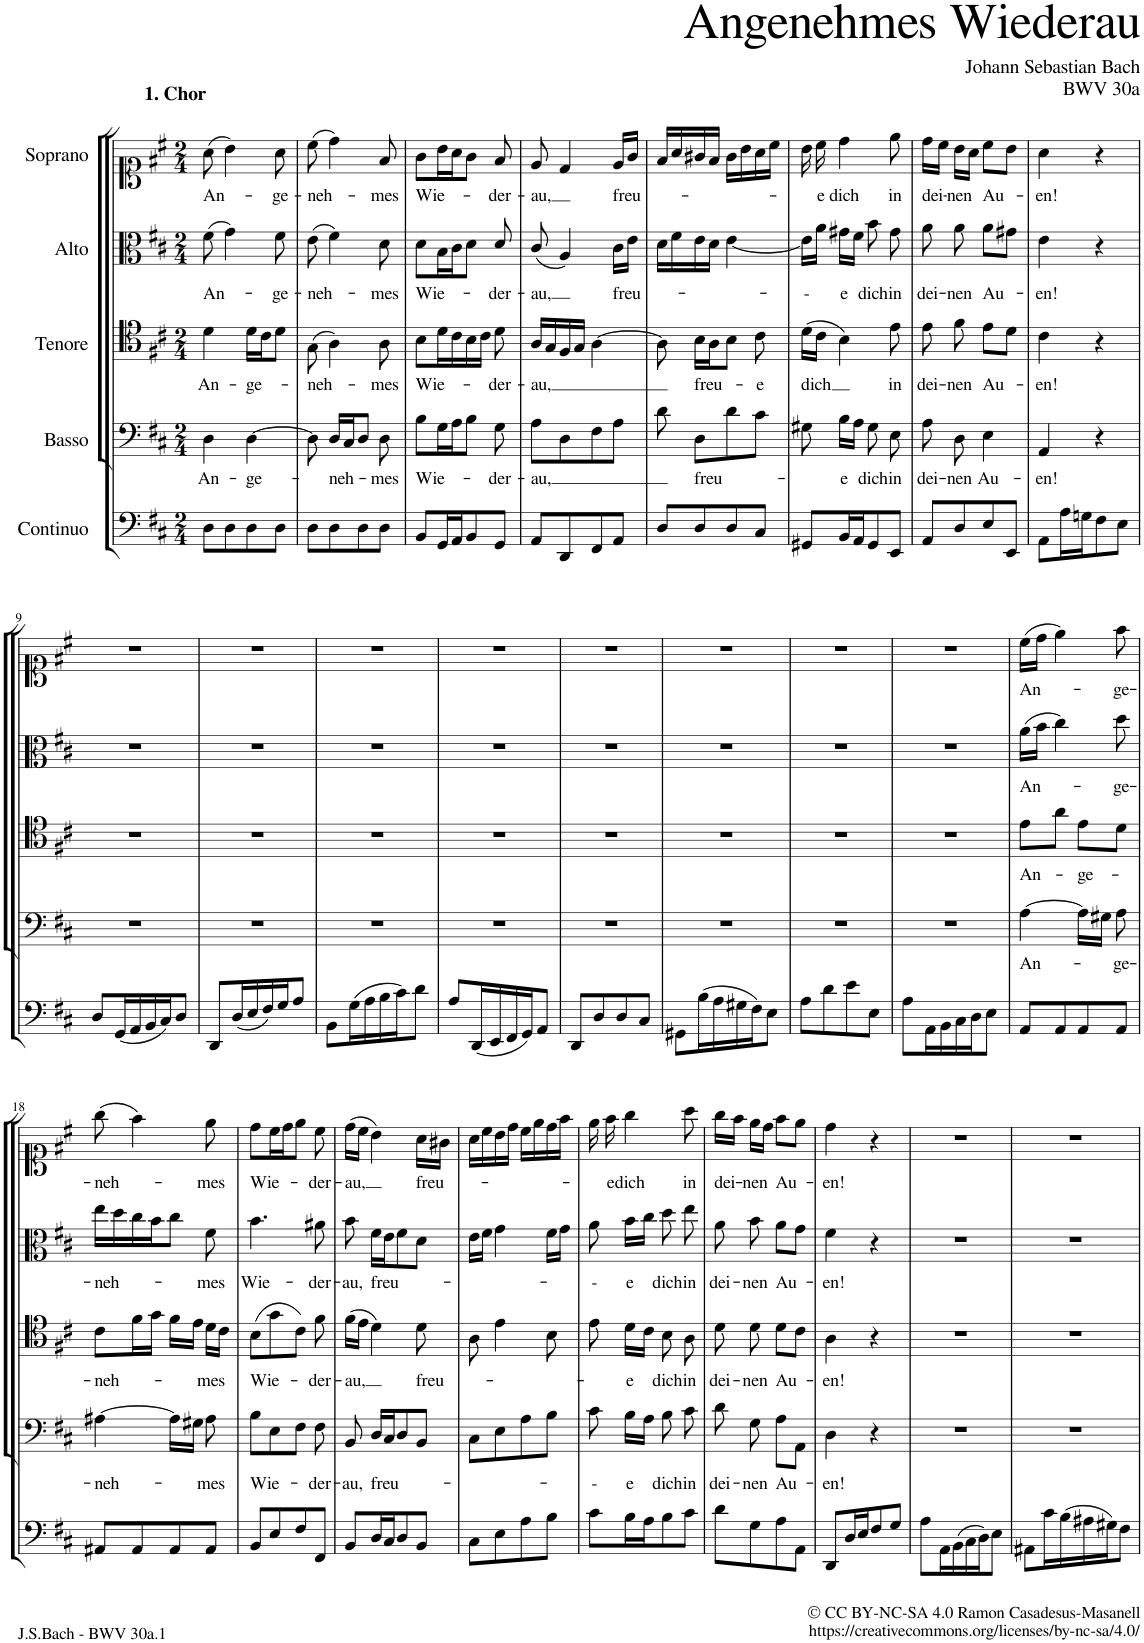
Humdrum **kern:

**kern	**kern	**text	**kern	**text	**kern	**text	**kern	**text
*part5	*part4	*part4	*part3	*part3	*part2	*part2	*part1	*part1
*staff5	*staff4	*staff4	*staff3	*staff3	*staff2	*staff2	*staff1	*staff1
*I"Continuo	*I"Basso	*	*I"Tenore	*	*I"Alto	*	*I"Soprano	*
*clefF4	*clefF4	*	*clefC4	*	*clefC3	*	*clefC1	*
*k[f#c#]	*k[f#c#]	*	*k[f#c#]	*	*k[f#c#]	*	*k[f#c#]	*
*M2/4	*M2/4	*	*M2/4	*	*M2/4	*	*M2/4	*
=1	=1	=1	=1	=1	=1	=1	=1	=1
!	!	!	!	!	!	!	!LO:TX:a:B:t=1. Chor	!
!	!	!LO:LY:b	!	!LO:LY:b	!	!LO:LY:b	!	!LO:LY:b
8D\L	4D\	An-	4d\	An-	(8f#\	An-	(8a\	An-
8D\	.	.	.	.	4g\)	.	4b\)	.
!	!	!LO:LY:b	!	!LO:LY:b	!	!	!	!
8D\	[4D\	-ge-	16d\LL	-ge-	.	.	.	.
.	.	.	16c#\J	.	.	.	.	.
!	!	!	!	!	!	!LO:LY:b	!	!LO:LY:b
8D\J	.	.	8d\J	.	8f#\	-ge-	8a\	-ge-
=2	=2	=2	=2	=2	=2	=2	=2	=2
!	!	!	!	!LO:LY:b	!	!LO:LY:b	!	!LO:LY:b
8D\L	8D\]	.	(8G\	-neh-	(8e\	-neh-	(8cc#\	-neh-
!	!	!LO:LY:b	!	!	!	!	!	!
8D\	16D/LL	-neh-	4A\)	.	4f#\)	.	4dd\)	.
.	16C#/J	.	.	.	.	.	.	.
8D\	8D/J	.	.	.	.	.	.	.
!	!	!LO:LY:b	!	!LO:LY:b	!	!LO:LY:b	!	!LO:LY:b
8D\J	8D\	-mes	8A\	mes	8d\	-mes	8f#/	-mes
=3	=3	=3	=3	=3	=3	=3	=3	=3
!	!	!LO:LY:b	!	!LO:LY:b	!	!LO:LY:b	!	!LO:LY:b
8BB/L	8B\L	Wie-	8B\L	Wie-	8d\L	Wie-	8g\L	Wie-
16GG/L	16G\L	.	16d\L	.	16B\L	.	16b\L	.
16AA/J	16A\J	.	16c#\	.	16c#\J	.	16a\J	.
8BB/	8B\J	.	16B\	.	8d\J	.	8g\J	.
.	.	.	16c#\JJ	.	.	.	.	.
!	!	!LO:LY:b	!	!LO:LY:b	!	!LO:LY:b	!	!LO:LY:b
8GG/J	8G\	der-	8d\	der-	8d/	-der-	8f#/	-der-
=4	=4	=4	=4	=4	=4	=4	=4	=4
!	!	!LO:LY:b	!	!LO:LY:b	!	!LO:LY:b	!	!LO:LY:b
8AA/L	8A\L	-au,	16A/LL	-au,	(8c#/	-au,	8e/	-au,
.	.	.	16G/	.	.	.	.	.
8DD/	8D\	.	16F#/	.	4A/)	.	4d/	.
.	.	.	16G/JJ	.	.	.	.	.
8FF#/	8F#\	.	[>4A\	.	.	.	.	.
!	!	!	!	!	!	!LO:LY:b	!	!LO:LY:b
8AA/J	8A\J	.	.	.	16c#\LL	freu-	16e/LL	freu-
.	.	.	.	.	16e\JJ	.	16g/JJ	.
=5	=5	=5	=5	=5	=5	=5	=5	=5
8D/L	8d\	.	8A\]	.	16d\LL	.	16f#/LL	.
.	.	.	.	.	16f#\	.	16a/	.
!	!	!LO:LY:b	!	!LO:LY:b	!	!	!	!
8D/	8D\L	freu-	16B\LL	freu-	16e\	.	16g#X/	.
.	.	.	16A\J	.	16d\JJ	.	16f#/JJ	.
8D/	8d\	.	8B\J	.	[<4e\	.	16g#\LL	.
.	.	.	.	.	.	.	16b\	.
!	!	!	!	!LO:LY:b	!	!	!	!
8C#/J	8c#\J	.	8c#\	-e	.	.	16a\	.
.	.	.	.	.	.	.	16cc#\JJ	.
=6	=6	=6	=6	=6	=6	=6	=6	=6
!	!	!	!	!LO:LY:b	!	!LO:LY:b	!	!
8GG#X/L	8G#X\	.	(16d\LL	-dich	16e\LL]	--	16b\	.
!	!	!	!	!	!	!	!	!LO:LY:b
.	.	.	16c#\JJ	.	16a\JJ	.	16cc#\	-e
!	!	!LO:LY:b	!	!	!	!LO:LY:b	!	!LO:LY:b
16BB/L	16B\LL	e	4B\)	.	16g#X\LL	e	4dd\	dich
16AA/J	16A\JJ	.	.	.	16f#\JJ	.	.	.
!	!	!LO:LY:b	!	!	!	!LO:LY:b	!	!
8GG#/	8G#\	dich	.	.	8b\	dich	.	.
!	!	!LO:LY:b	!	!LO:LY:b	!	!LO:LY:b	!	!LO:LY:b
8EE/J	8E\	in	8e\	in	8g#\	in	8ee\	in
=7	=7	=7	=7	=7	=7	=7	=7	=7
!	!	!LO:LY:b	!	!LO:LY:b	!	!LO:LY:b	!	!LO:LY:b
8AA/L	8A\	dei-	8e\	dei-	8a\	dei-	16dd\LL	dei-
.	.	.	.	.	.	.	16cc#\JJ	.
!	!	!LO:LY:b	!	!LO:LY:b	!	!LO:LY:b	!	!LO:LY:b
8D/	8D\	-nen	8f#\	-nen	8a\	-nen	16b\LL	-nen
.	.	.	.	.	.	.	16a\JJ	.
!	!	!LO:LY:b	!	!LO:LY:b	!	!LO:LY:b	!	!LO:LY:b
8E/	4E\	Au-	8e\L	Au-	8a\L	Au-	8cc#\L	Au-
8EE/J	.	.	8d\J	.	8g#X\J	.	8b\J	.
=8	=8	=8	=8	=8	=8	=8	=8	=8
!	!	!LO:LY:b	!	!LO:LY:b	!	!LO:LY:b	!	!LO:LY:b
8AA\L	4AA/	-en!	4c#\	-en!	4e\	en!	4a\	-en!
16A\L	.	.	.	.	.	.	.	.
16Gn\J	.	.	.	.	.	.	.	.
8F#\	4r	.	4r	.	4r	.	4r	.
8E\J	.	.	.	.	.	.	.	.
!!LO:LB:g=z
=9	=9	=9	=9	=9	=9	=9	=9	=9
8D/L	2r	.	2r	.	2r	.	2r	.
(16GG/L	.	.	.	.	.	.	.	.
16AA/	.	.	.	.	.	.	.	.
16BB/	.	.	.	.	.	.	.	.
16C#/J)	.	.	.	.	.	.	.	.
8D/J	.	.	.	.	.	.	.	.
=10	=10	=10	=10	=10	=10	=10	=10	=10
8DD/L	2r	.	2r	.	2r	.	2r	.
(16D/L	.	.	.	.	.	.	.	.
16E/	.	.	.	.	.	.	.	.
16F#/)	.	.	.	.	.	.	.	.
16G/J	.	.	.	.	.	.	.	.
8A/J	.	.	.	.	.	.	.	.
=11	=11	=11	=11	=11	=11	=11	=11	=11
8BB\L	2r	.	2r	.	2r	.	2r	.
(16G\L	.	.	.	.	.	.	.	.
16A\	.	.	.	.	.	.	.	.
16B\	.	.	.	.	.	.	.	.
16c#\J)	.	.	.	.	.	.	.	.
8d\J	.	.	.	.	.	.	.	.
=12	=12	=12	=12	=12	=12	=12	=12	=12
8A/L	2r	.	2r	.	2r	.	2r	.
(16DD/L	.	.	.	.	.	.	.	.
16EE/	.	.	.	.	.	.	.	.
16FF#/	.	.	.	.	.	.	.	.
16GG/J)	.	.	.	.	.	.	.	.
8AA/J	.	.	.	.	.	.	.	.
=13	=13	=13	=13	=13	=13	=13	=13	=13
8DD/L	2r	.	2r	.	2r	.	2r	.
8D/	.	.	.	.	.	.	.	.
8D/	.	.	.	.	.	.	.	.
8C#/J	.	.	.	.	.	.	.	.
=14	=14	=14	=14	=14	=14	=14	=14	=14
8GG#X\L	2r	.	2r	.	2r	.	2r	.
(16B\L	.	.	.	.	.	.	.	.
16A\	.	.	.	.	.	.	.	.
16G#X\	.	.	.	.	.	.	.	.
16F#\J)	.	.	.	.	.	.	.	.
8E\J	.	.	.	.	.	.	.	.
=15	=15	=15	=15	=15	=15	=15	=15	=15
8A\L	2r	.	2r	.	2r	.	2r	.
8d\	.	.	.	.	.	.	.	.
8e\	.	.	.	.	.	.	.	.
8E\J	.	.	.	.	.	.	.	.
=16	=16	=16	=16	=16	=16	=16	=16	=16
8A\L	2r	.	2r	.	2r	.	2r	.
16AA\L	.	.	.	.	.	.	.	.
16BB\	.	.	.	.	.	.	.	.
16C#\	.	.	.	.	.	.	.	.
16D\J	.	.	.	.	.	.	.	.
8E\J	.	.	.	.	.	.	.	.
=17	=17	=17	=17	=17	=17	=17	=17	=17
!	!	!LO:LY:b	!	!LO:LY:b	!	!LO:LY:b	!	!LO:LY:b
8AA/L	[>4A\	An-	8e\L	An-	(16a\LL	An-	(16cc#\LL	An-
.	.	.	.	.	16b\JJ	.	16dd\JJ	.
8AA/	.	.	8a\J	.	4cc#\)	.	4ee\)	.
!	!	!	!	!LO:LY:b	!	!	!	!
8AA/	16A\LL]	.	8e\L	-ge-	.	.	.	.
.	16G#X\JJ	.	.	.	.	.	.	.
!	!	!LO:LY:b	!	!	!	!LO:LY:b	!	!LO:LY:b
8AA/J	8A\	-ge-	8d\J	.	8dd\	-ge-	8ff#\	-ge-
!!LO:LB:g=z
=18	=18	=18	=18	=18	=18	=18	=18	=18
!	!	!LO:LY:b	!	!LO:LY:b	!	!LO:LY:b	!	!LO:LY:b
8AA#X/L	[>4A#X\	-neh-	8c#\L	neh-	16ee\LL	-neh-	(8gg\	-neh-
.	.	.	.	.	16dd\	.	.	.
8AA#/	.	.	16f#\L	.	16cc#\	.	4ff#\)	.
.	.	.	16g\JJ	.	16b\J	.	.	.
8AA#/	16A#\LL]	.	16f#\LL	.	8cc#\J	.	.	.
.	16G#X\JJ	.	16e\JJ	.	.	.	.	.
!	!	!LO:LY:b	!	!LO:LY:b	!	!LO:LY:b	!	!LO:LY:b
8AA#/J	8A#\	-mes	16d\LL	mes	8f#\	-mes	8ee\	-mes
.	.	.	16c#\JJ	.	.	.	.	.
=19	=19	=19	=19	=19	=19	=19	=19	=19
!	!	!LO:LY:b	!	!LO:LY:b	!	!LO:LY:b	!	!LO:LY:b
8BB/L	8B\L	Wie-	(8B\L	Wie-	4.b\	Wie-	8dd\L	Wie-
8E/	8E\	.	8g\	.	.	.	16cc#\L	.
.	.	.	.	.	.	.	16dd\J	.
8F#/	8F#\J	.	8c#\J)	.	.	.	8ee\J	.
!	!	!LO:LY:b	!	!LO:LY:b	!	!LO:LY:b	!	!LO:LY:b
8FF#/J	8F#\	der-	8f#\	der-	8a#X\	-der-	8cc#\	-der-
=20	=20	=20	=20	=20	=20	=20	=20	=20
!	!	!LO:LY:b	!	!LO:LY:b	!	!LO:LY:b	!	!LO:LY:b
8BB/L	8BB/	-au,	(16f#\LL	-au,	8b\	-au,	(16dd\LL	-au,
.	.	.	16e\JJ	.	.	.	16cc#\JJ	.
!	!	!LO:LY:b	!	!	!	!LO:LY:b	!	!
16D/L	16D/LL	freu-	4d\)	.	16f#\LL	freu-	4b\)	.
16C#/J	16C#/J	.	.	.	16e\J	.	.	.
8D/	8D/	.	.	.	8f#\	.	.	.
!	!	!	!	!LO:LY:b	!	!	!	!LO:LY:b
8BB/J	8BB/J	.	8d\	freu-	8d\J	.	16a\LL	freu-
.	.	.	.	.	.	.	16g#X\JJ	.
=21	=21	=21	=21	=21	=21	=21	=21	=21
8C#\L	8C#\L	.	8A\	.	16e\LL	.	16a\LL	.
.	.	.	.	.	16f#\JJ	.	16cc#\	.
8E\	8E\	.	4e\	.	4g\	.	16b\	.
.	.	.	.	.	.	.	16dd\JJ	.
8A\	8A\	.	.	.	.	.	16cc#\LL	.
.	.	.	.	.	.	.	16ee\	.
8B\J	8B\J	.	8B\	.	16f#\LL	.	16dd\	.
.	.	.	.	.	16g\JJ	.	16ff#\JJ	.
=22	=22	=22	=22	=22	=22	=22	=22	=22
!	!	!LO:LY:b	!	!	!	!LO:LY:b	!	!
8c#\L	8c#\	--	8e\	.	8a\	--	16ee\	.
!	!	!	!	!	!	!	!	!LO:LY:b
.	.	.	.	.	.	.	16ff#\	e
!	!	!LO:LY:b	!	!LO:LY:b	!	!LO:LY:b	!	!LO:LY:b
16B\L	16B\LL	e	16d\LL	-e	16b\LL	e	4gg\	dich
16A\J	16A\JJ	.	16c#\JJ	.	16cc#\JJ	.	.	.
!	!	!LO:LY:b	!	!LO:LY:b	!	!LO:LY:b	!	!
8B\	8B\	dich	8B\	dich	8dd\	dich	.	.
!	!	!LO:LY:b	!	!LO:LY:b	!	!LO:LY:b	!	!LO:LY:b
8c#\J	8c#\	in	8A\	in	8ee\	in	8aa\	in
=23	=23	=23	=23	=23	=23	=23	=23	=23
!	!	!LO:LY:b	!	!LO:LY:b	!	!LO:LY:b	!	!LO:LY:b
8d\L	8d\	dei-	8d\	dei-	8a\	dei-	16gg\LL	dei-
.	.	.	.	.	.	.	16ff#\JJ	.
!	!	!LO:LY:b	!	!LO:LY:b	!	!LO:LY:b	!	!LO:LY:b
8G\	8G\	-nen	8d\	-nen	8b\	-nen	16ee\LL	-nen
.	.	.	.	.	.	.	16dd\JJ	.
!	!	!LO:LY:b	!	!LO:LY:b	!	!LO:LY:b	!	!LO:LY:b
8A\	8A\L	Au-	8d\L	Au-	8a\L	Au-	8ff#\L	Au-
8AA\J	8AA\J	.	8c#\J	.	8g\J	.	8ee\J	.
=24	=24	=24	=24	=24	=24	=24	=24	=24
!	!	!LO:LY:b	!	!LO:LY:b	!	!LO:LY:b	!	!LO:LY:b
8DD/L	4D\	-en!	4A\	-en!	4f#\	-en!	4dd\	en!
16D/L	.	.	.	.	.	.	.	.
16E/J	.	.	.	.	.	.	.	.
8F#/	4r	.	4r	.	4r	.	4r	.
8G/J	.	.	.	.	.	.	.	.
=25	=25	=25	=25	=25	=25	=25	=25	=25
8A\L	2r	.	2r	.	2r	.	2r	.
16AA\L	.	.	.	.	.	.	.	.
(16BB\	.	.	.	.	.	.	.	.
16C#\	.	.	.	.	.	.	.	.
16D\J)	.	.	.	.	.	.	.	.
8E\J	.	.	.	.	.	.	.	.
=26	=26	=26	=26	=26	=26	=26	=26	=26
8AA#X\L	2r	.	2r	.	2r	.	2r	.
16c#\L	.	.	.	.	.	.	.	.
(16B\	.	.	.	.	.	.	.	.
16A#X\	.	.	.	.	.	.	.	.
16G#X\J)	.	.	.	.	.	.	.	.
8F#\J	.	.	.	.	.	.	.	.
=	=	=	=	=	=	=	=	=
*-	*-	*-	*-	*-	*-	*-	*-	*-
